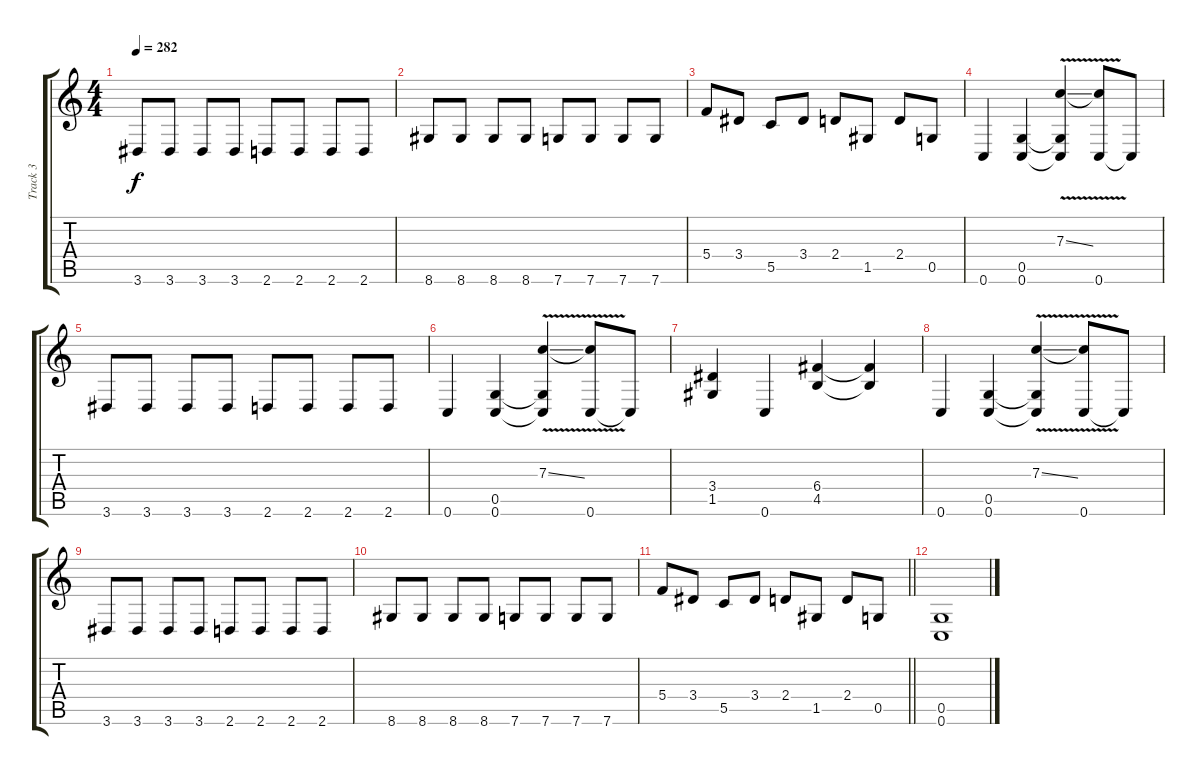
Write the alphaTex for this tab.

\track ("Track 3" "Track 3") {instrument distortionguitar}
\staff {score tabs}
\tuning (D4 A3 F3 C3 G2 C2) {hide}
\ts (4 4)
\tempo 282
\clef g2
\ks c
3.6.8{dy f} 3.6.8 3.6.8 3.6.8 2.6.8 2.6.8 2.6.8 2.6.8 |
8.6.8 8.6.8 8.6.8 8.6.8 7.6.8 7.6.8 7.6.8 7.6.8 |
5.4.8 3.4.8 5.5.8 3.4.8 2.4.8 1.5.8 2.4.8 0.5.8 |
0.6.4 (0.5 0.6).4 (7.3{v ss} 0.5{t} 0.6{t}).4 (7.3{t} 0.6).8 0.6{t}.8 |
3.6.8 3.6.8 3.6.8 3.6.8 2.6.8 2.6.8 2.6.8 2.6.8 |
0.6.4 (0.5 0.6).4 (7.3{v ss} 0.5{t} 0.6{t}).4 (7.3{t} 0.6).8 0.6{t}.8 |
(3.4 1.5).4 0.6.4 (6.4 4.5).4 (6.4{t} 4.5{t}).4 |
0.6.4 (0.5 0.6).4 (7.3{v ss} 0.5{t} 0.6{t}).4 (7.3{t} 0.6).8 0.6{t}.8 |
3.6.8 3.6.8 3.6.8 3.6.8 2.6.8 2.6.8 2.6.8 2.6.8 |
8.6.8 8.6.8 8.6.8 8.6.8 7.6.8 7.6.8 7.6.8 7.6.8 |
\barLineRight lightlight
5.4.8 3.4.8 5.5.8 3.4.8 2.4.8 1.5.8 2.4.8 0.5.8 |
(0.5 0.6).1
